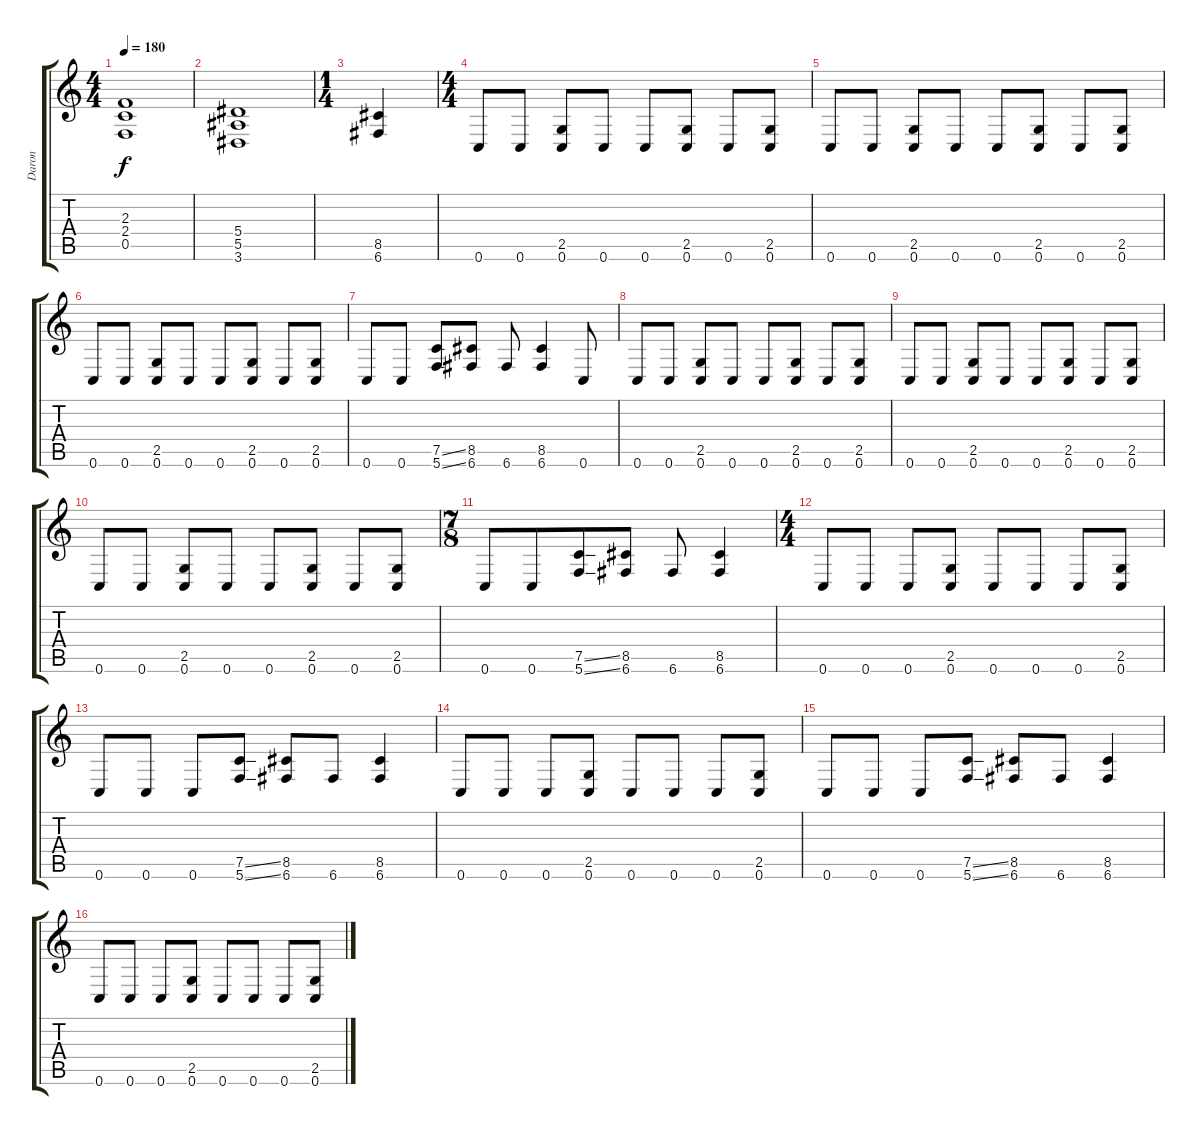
\track ("Daron" "Daron") {instrument distortionguitar}
\staff {score tabs}
\tuning (C4 G3 Eb3 Bb2 F2 C2) {hide}
\ts (4 4)
\tempo 180
\clef g2
\ks c
(2.3 2.4 0.5).1{dy f} |
(5.4 5.5 3.6).1 |
\ts (1 4)
(8.5 6.6).4 |
\ts (4 4)
0.6.8 0.6.8 (2.5 0.6).8 0.6.8 0.6.8 (2.5 0.6).8 0.6.8 (2.5 0.6).8 |
0.6.8 0.6.8 (2.5 0.6).8 0.6.8 0.6.8 (2.5 0.6).8 0.6.8 (2.5 0.6).8 |
0.6.8 0.6.8 (2.5 0.6).8 0.6.8 0.6.8 (2.5 0.6).8 0.6.8 (2.5 0.6).8 |
0.6.8 0.6.8 (7.5{ss} 5.6{ss}).8 (8.5 6.6).8 6.6.8 (8.5 6.6).4 0.6.8 |
0.6.8 0.6.8 (2.5 0.6).8 0.6.8 0.6.8 (2.5 0.6).8 0.6.8 (2.5 0.6).8 |
0.6.8 0.6.8 (2.5 0.6).8 0.6.8 0.6.8 (2.5 0.6).8 0.6.8 (2.5 0.6).8 |
0.6.8 0.6.8 (2.5 0.6).8 0.6.8 0.6.8 (2.5 0.6).8 0.6.8 (2.5 0.6).8 |
\ts (7 8)
0.6.8 0.6.8 (7.5{ss} 5.6{ss}).8 (8.5 6.6).8 6.6.8 (8.5 6.6).4 |
\ts (4 4)
0.6.8 0.6.8 0.6.8 (2.5 0.6).8 0.6.8 0.6.8 0.6.8 (2.5 0.6).8 |
0.6.8 0.6.8 0.6.8 (7.5{ss} 5.6{ss}).8 (8.5 6.6).8 6.6.8 (8.5 6.6).4 |
0.6.8 0.6.8 0.6.8 (2.5 0.6).8 0.6.8 0.6.8 0.6.8 (2.5 0.6).8 |
0.6.8 0.6.8 0.6.8 (7.5{ss} 5.6{ss}).8 (8.5 6.6).8 6.6.8 (8.5 6.6).4 |
0.6.8 0.6.8 0.6.8 (2.5 0.6).8 0.6.8 0.6.8 0.6.8 (2.5 0.6).8
